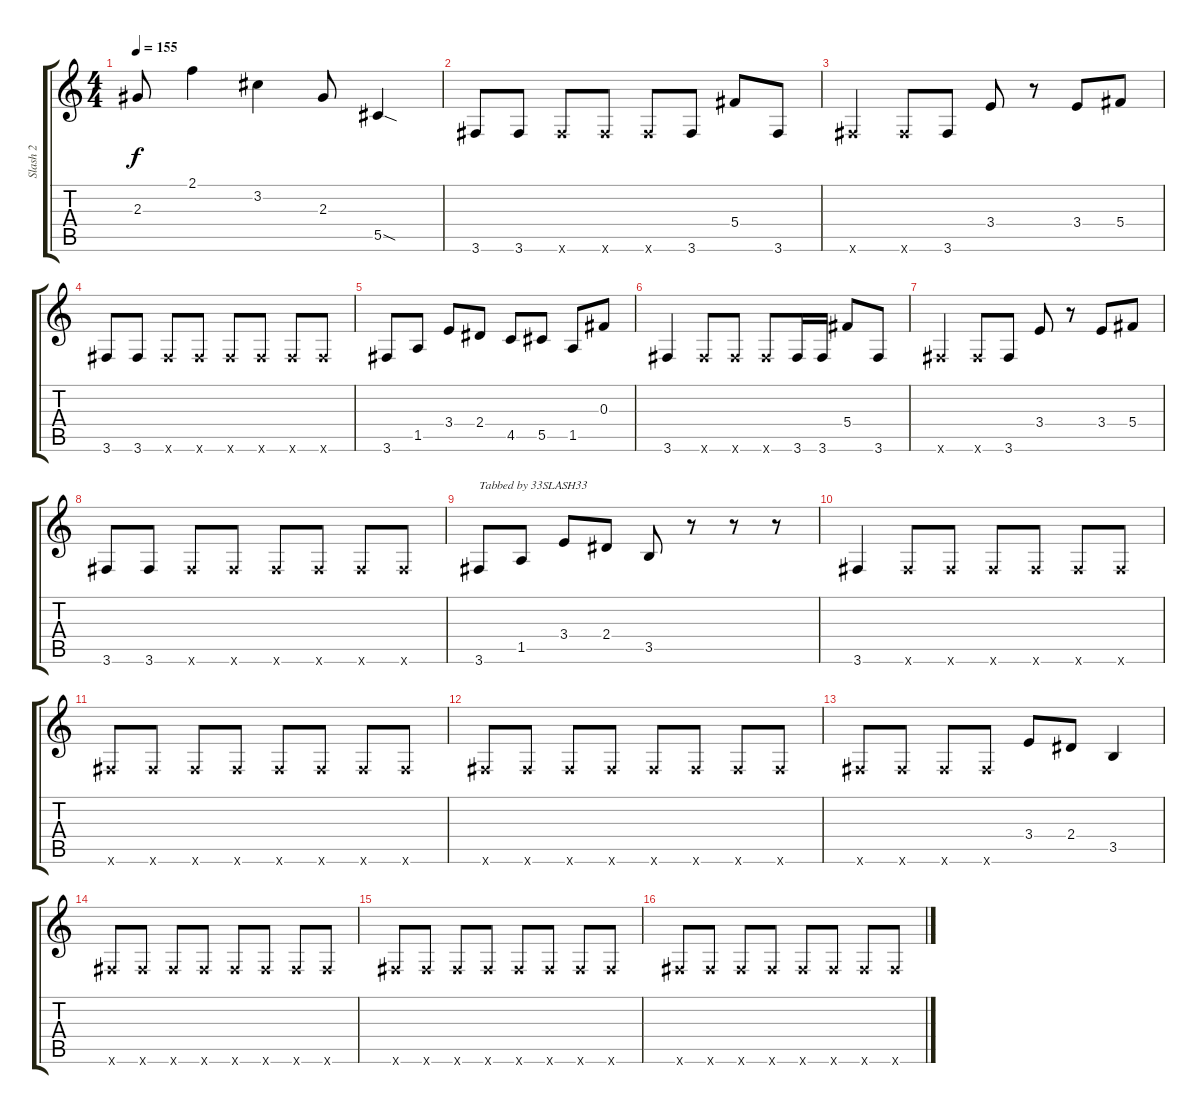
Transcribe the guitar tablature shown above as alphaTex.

\track ("Slash 2" "Slash 2") {instrument distortionguitar}
\staff {score tabs}
\tuning (Eb4 Bb3 Gb3 Db3 Ab2 Eb2) {hide}
\ts (4 4)
\tempo 155
\clef g2
\ks c
2.3{t}.8{dy f} 2.1.4 3.2.4 2.3.8 5.5{sod}.4 |
3.6.8 3.6.8 3.6{x}.8 3.6{x}.8 3.6{x}.8 3.6.8 5.4.8 3.6.8 |
3.6{x}.4 3.6{x}.8 3.6.8 3.4.8 r.8 3.4.8 5.4.8 |
3.6.8 3.6.8 3.6{x}.8 3.6{x}.8 3.6{x}.8 3.6{x}.8 3.6{x}.8 3.6{x}.8 |
3.6.8 1.5.8 3.4.8 2.4.8 4.5.8 5.5.8 1.5.8 0.3.8 |
3.6.4 3.6{x}.8 3.6{x}.8 3.6{x}.8 3.6.16 3.6.16 5.4.8 3.6.8 |
3.6{x}.4 3.6{x}.8 3.6.8 3.4.8 r.8 3.4.8 5.4.8 |
3.6.8 3.6.8 3.6{x}.8 3.6{x}.8 3.6{x}.8 3.6{x}.8 3.6{x}.8 3.6{x}.8 |
3.6.8{txt "Tabbed by 33SLASH33"} 1.5.8 3.4.8 2.4.8 3.5.8 r.8 r.8 r.8 |
3.6.4 3.6{x}.8 3.6{x}.8 3.6{x}.8 3.6{x}.8 3.6{x}.8 3.6{x}.8 |
3.6{x}.8 3.6{x}.8 3.6{x}.8 3.6{x}.8 3.6{x}.8 3.6{x}.8 3.6{x}.8 3.6{x}.8 |
3.6{x}.8 3.6{x}.8 3.6{x}.8 3.6{x}.8 3.6{x}.8 3.6{x}.8 3.6{x}.8 3.6{x}.8 |
3.6{x}.8 3.6{x}.8 3.6{x}.8 3.6{x}.8 3.4.8 2.4.8 3.5.4 |
3.6{x}.8 3.6{x}.8 3.6{x}.8 3.6{x}.8 3.6{x}.8 3.6{x}.8 3.6{x}.8 3.6{x}.8 |
3.6{x}.8 3.6{x}.8 3.6{x}.8 3.6{x}.8 3.6{x}.8 3.6{x}.8 3.6{x}.8 3.6{x}.8 |
3.6{x}.8 3.6{x}.8 3.6{x}.8 3.6{x}.8 3.6{x}.8 3.6{x}.8 3.6{x}.8 3.6{x}.8
